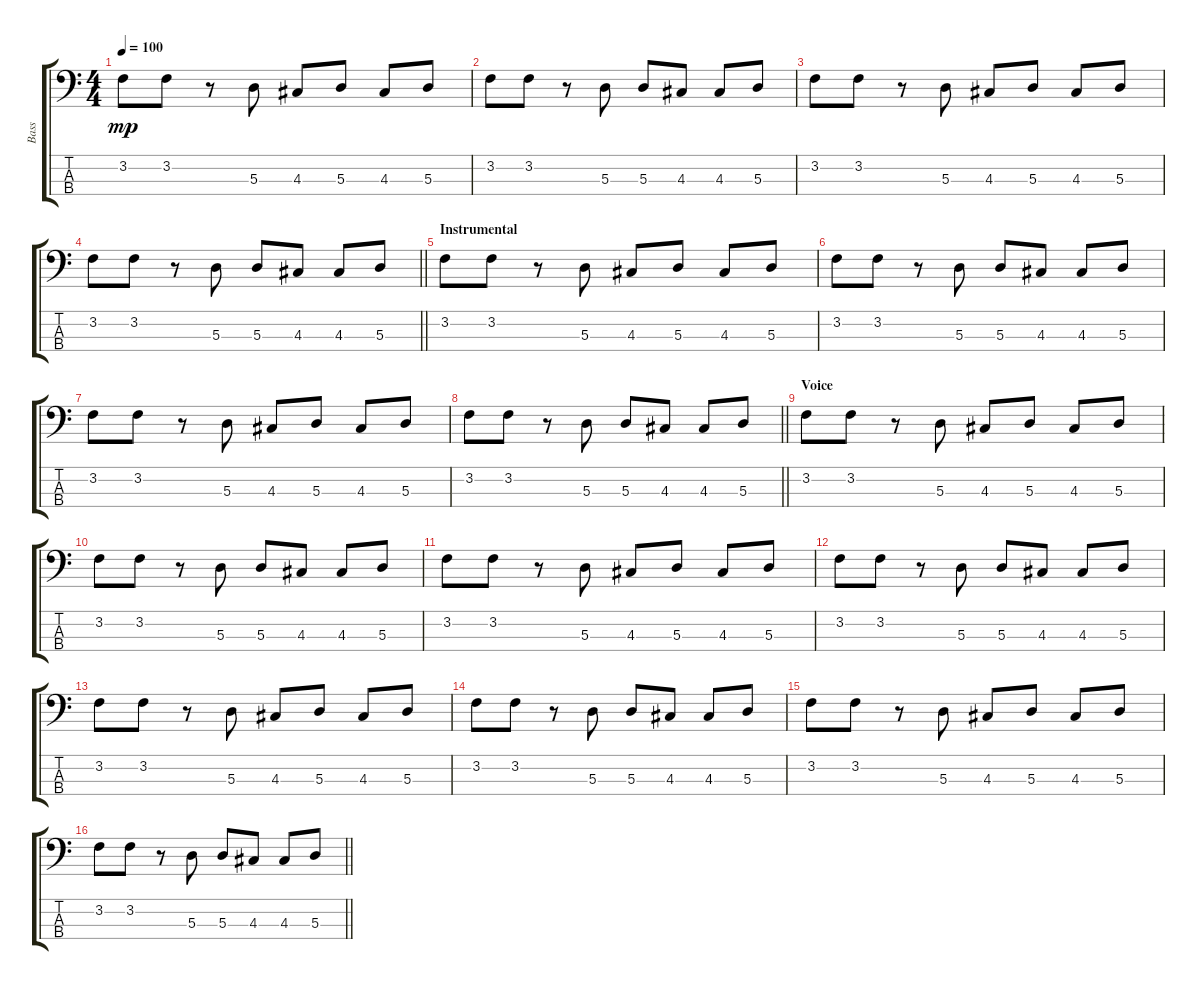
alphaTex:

\track ("Bass" "Bass") {instrument electricbassfinger}
\staff {score tabs}
\tuning (G2 D2 A1 D1) {hide}
\ts (4 4)
\tempo 100
\clef f4
\ks c
3.2.8{dy mp} 3.2.8 r.8 5.3.8 4.3.8 5.3.8 4.3.8 5.3.8 |
3.2.8 3.2.8 r.8 5.3.8 5.3.8 4.3.8 4.3.8 5.3.8 |
3.2.8 3.2.8 r.8 5.3.8 4.3.8 5.3.8 4.3.8 5.3.8 |
\barLineRight lightlight
3.2.8 3.2.8 r.8 5.3.8 5.3.8 4.3.8 4.3.8 5.3.8 |
\section ("" "Instrumental")
3.2.8 3.2.8 r.8 5.3.8 4.3.8 5.3.8 4.3.8 5.3.8 |
3.2.8 3.2.8 r.8 5.3.8 5.3.8 4.3.8 4.3.8 5.3.8 |
3.2.8 3.2.8 r.8 5.3.8 4.3.8 5.3.8 4.3.8 5.3.8 |
\barLineRight lightlight
3.2.8 3.2.8 r.8 5.3.8 5.3.8 4.3.8 4.3.8 5.3.8 |
\section ("" "Voice")
3.2.8 3.2.8 r.8 5.3.8 4.3.8 5.3.8 4.3.8 5.3.8 |
3.2.8 3.2.8 r.8 5.3.8 5.3.8 4.3.8 4.3.8 5.3.8 |
3.2.8 3.2.8 r.8 5.3.8 4.3.8 5.3.8 4.3.8 5.3.8 |
3.2.8 3.2.8 r.8 5.3.8 5.3.8 4.3.8 4.3.8 5.3.8 |
3.2.8 3.2.8 r.8 5.3.8 4.3.8 5.3.8 4.3.8 5.3.8 |
3.2.8 3.2.8 r.8 5.3.8 5.3.8 4.3.8 4.3.8 5.3.8 |
3.2.8 3.2.8 r.8 5.3.8 4.3.8 5.3.8 4.3.8 5.3.8 |
\barLineRight lightlight
3.2.8 3.2.8 r.8 5.3.8 5.3.8 4.3.8 4.3.8 5.3.8
